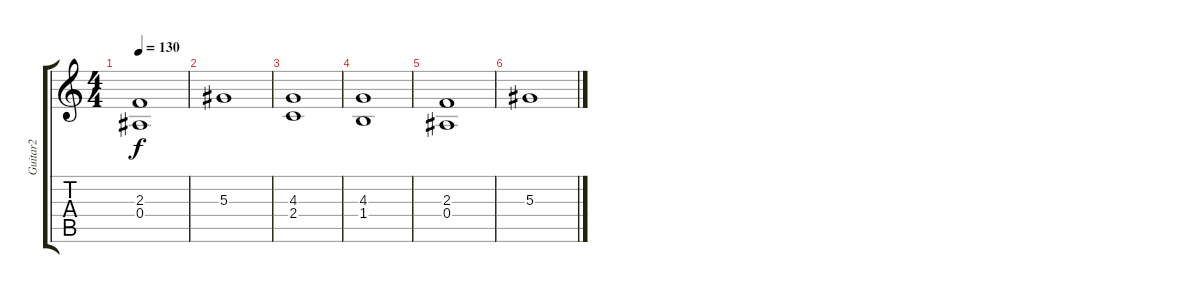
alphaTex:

\track ("Guitar2" "Guitar2") {instrument acousticguitarnylon}
\staff {score tabs}
\tuning (C4 G3 Eb3 Bb2 F2 C2) {hide}
\ts (4 4)
\tempo 130
\clef g2
\ks c
(2.3 0.4).1{dy f} |
5.3.1 |
(4.3 2.4).1 |
(4.3 1.4).1 |
(2.3 0.4).1 |
5.3.1
